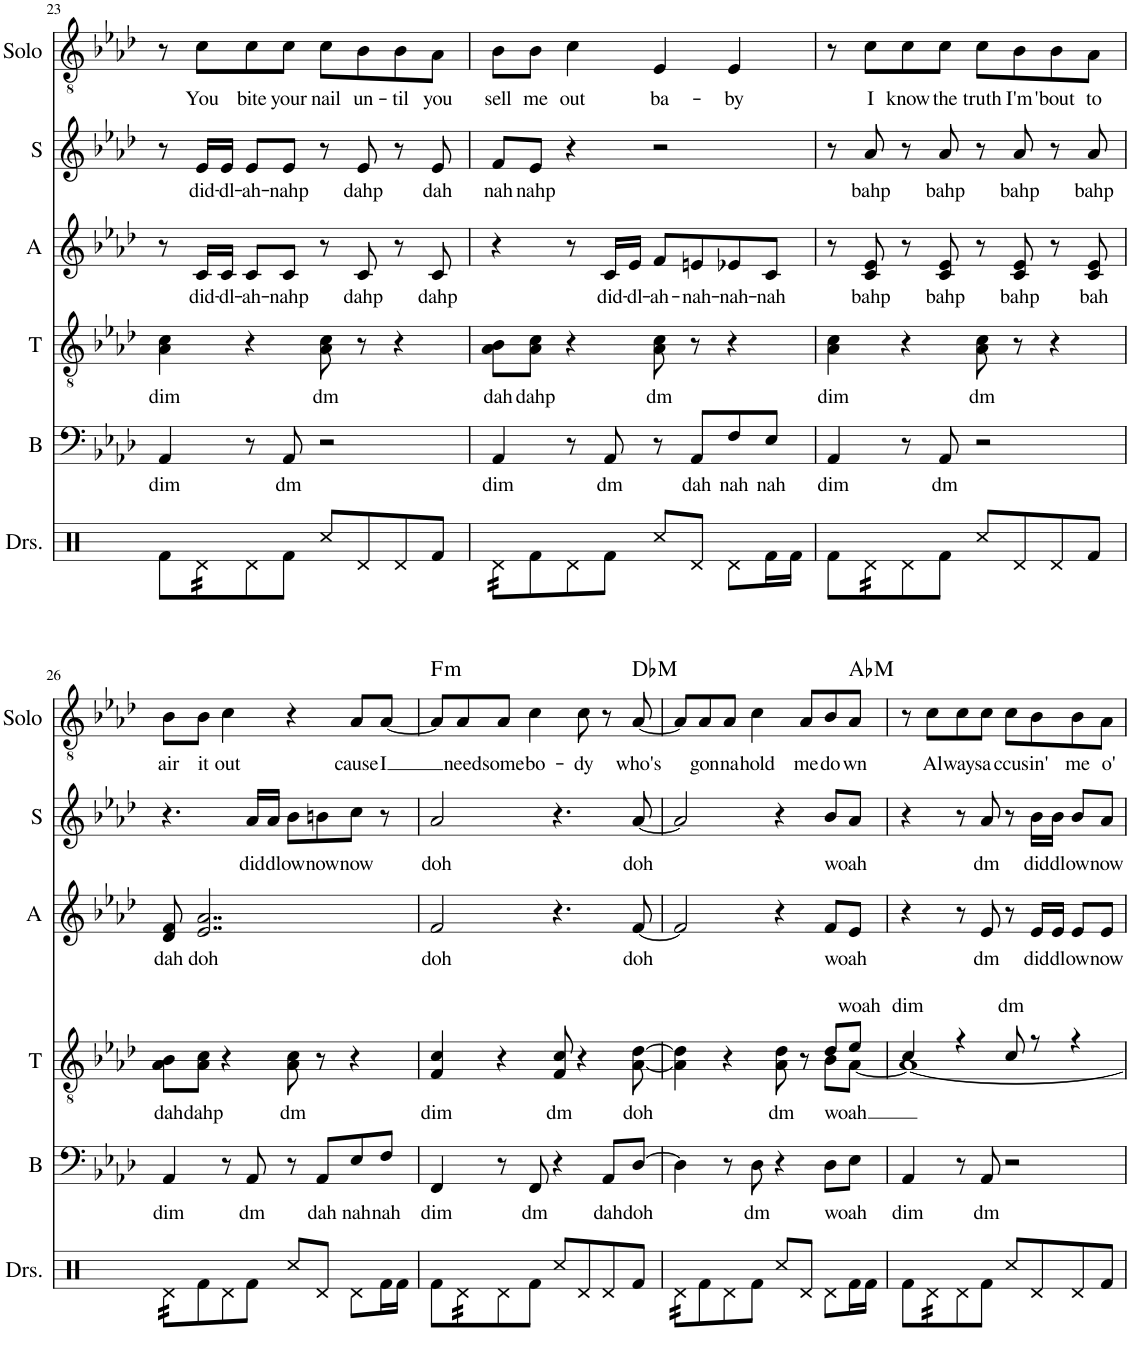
**kern	**kern	**text	**kern	**text	**kern	**text	**kern	**text	**kern	**text	**harte
*part6	*part5	*part5	*part4	*part4	*part3	*part3	*part2	*part2	*part1	*part1	*part1
*staff6	*staff5	*staff5	*staff4	*staff4	*staff3	*staff3	*staff2	*staff2	*staff1	*staff1	*
*I"Drumset	*I"Bass	*	*I"Tenor	*	*I"Alto	*	*I"Sop	*	*I"Solo	*	*
*I'Drs.	*I'B	*	*I'T	*	*I'A	*	*I'S	*	*I'Solo	*	*
!!LO:PB:g=z
*clefX	*clefF4	*	*clefGv2	*	*clefG2	*	*clefG2	*	*clefGv2	*	*
*k[]	*k[b-e-a-d-]	*	*k[b-e-a-d-]	*	*k[b-e-a-d-]	*	*k[b-e-a-d-]	*	*k[b-e-a-d-]	*	*
*M4/4	*M4/4	*	*M4/4	*	*M4/4	*	*M4/4	*	*M4/4	*	*
=23	=23	=23	=23	=23	=23	=23	=23	=23	=23	=23	=23
!	!	!LO:LY:b	!	!LO:LY:b	!	!	!	!	!	!	!
8Rf\L	4AA-/	dim	4A-\ 4c\	dim	8r	.	8r	.	8r	.	.
!	!	!	!	!	!	!LO:LY:b	!	!LO:LY:b	!	!LO:LY:b	!
*tremolo	*	*	*	*	*	*	*	*	*	*	*
32Rd\	.	.	.	.	16c/LL	did-	16e-/LL	did-	8c\L	You	.
32Rd\	.	.	.	.	.	.	.	.	.	.	.
!	!	!	!	!	!	!LO:LY:b	!	!LO:LY:b	!	!	!
32Rd\	.	.	.	.	16c/JJ	-dl-	16e-/JJ	-dl-	.	.	.
32Rd\	.	.	.	.	.	.	.	.	.	.	.
*Xtremolo	*	*	*	*	*	*	*	*	*	*	*
!	!	!	!	!	!	!LO:LY:b	!	!LO:LY:b	!	!LO:LY:b	!
8Rd\	8r	.	4r	.	8c/L	-ah-	8e-/L	-ah-	8c\	bite	.
!	!	!LO:LY:b	!	!	!	!LO:LY:b	!	!LO:LY:b	!	!LO:LY:b	!
8Rf\J	8AA-/	dm	.	.	8c/J	-nahp	8e-/J	-nahp	8c\J	your	.
!	!	!	!	!LO:LY:b	!	!	!	!	!	!LO:LY:b	!
8Rcc/L	2r	.	8A-\ 8c\	dm	8r	.	8r	.	8c\L	nail	.
!	!	!	!	!	!	!LO:LY:b	!	!LO:LY:b	!	!LO:LY:b	!
8Rd/	.	.	8r	.	8c/	dahp	8e-/	dahp	8B-\	un-	.
!	!	!	!	!	!	!	!	!	!	!LO:LY:b	!
8Rd/	.	.	4r	.	8r	.	8r	.	8B-\	-til	.
!	!	!	!	!	!	!LO:LY:b	!	!LO:LY:b	!	!LO:LY:b	!
8Rf/J	.	.	.	.	8c/	dahp	8e-/	dah	8A-\J	you	.
=24	=24	=24	=24	=24	=24	=24	=24	=24	=24	=24	=24
!	!	!LO:LY:b	!	!LO:LY:b	!	!	!	!LO:LY:b	!	!LO:LY:b	!
*tremolo	*	*	*	*	*	*	*	*	*	*	*
32Rd\LLL	4AA-/	dim	8A-\ 8B-\L	dah	4r	.	8f/L	nah	8B-\L	sell	.
32Rd\	.	.	.	.	.	.	.	.	.	.	.
32Rd\	.	.	.	.	.	.	.	.	.	.	.
32Rd\	.	.	.	.	.	.	.	.	.	.	.
*Xtremolo	*	*	*	*	*	*	*	*	*	*	*
!	!	!	!	!LO:LY:b	!	!	!	!LO:LY:b	!	!LO:LY:b	!
8Rf\	.	.	8A-\ 8c\J	dahp	.	.	8e-/J	nahp	8B-\J	me	.
!	!	!	!	!	!	!	!	!	!	!LO:LY:b	!
8Rd\	8r	.	4r	.	8r	.	4r	.	4c\	out	.
!	!	!LO:LY:b	!	!	!	!LO:LY:b	!	!	!	!	!
8Rf\J	8AA-/	dm	.	.	16c/LL	did-	.	.	.	.	.
!	!	!	!	!	!	!LO:LY:b	!	!	!	!	!
.	.	.	.	.	16e-/JJ	-dl-	.	.	.	.	.
!	!	!	!	!LO:LY:b	!	!LO:LY:b	!	!	!	!LO:LY:b	!
8Rcc/L	8r	.	8A-\ 8c\	dm	8f/L	-ah-	2r	.	4E-/	ba-	.
!	!	!LO:LY:b	!	!	!	!LO:LY:b	!	!	!	!	!
8Rd/J	8AA-/L	dah	8r	.	8en/	-nah-	.	.	.	.	.
!	!	!LO:LY:b	!	!	!	!LO:LY:b	!	!	!	!LO:LY:b	!
8Rd\L	8F/	nah	4r	.	8e-X/	-nah-	.	.	4E-/	-by	.
!	!	!LO:LY:b	!	!	!	!LO:LY:b	!	!	!	!	!
16Rf\L	8E-/J	nah	.	.	8c/J	-nah	.	.	.	.	.
16Rf\JJ	.	.	.	.	.	.	.	.	.	.	.
=25	=25	=25	=25	=25	=25	=25	=25	=25	=25	=25	=25
!	!	!LO:LY:b	!	!LO:LY:b	!	!	!	!	!	!	!
8Rf\L	4AA-/	dim	4A-\ 4c\	dim	8r	.	8r	.	8r	.	.
!	!	!	!	!	!	!LO:LY:b	!	!LO:LY:b	!	!LO:LY:b	!
*tremolo	*	*	*	*	*	*	*	*	*	*	*
32Rd\	.	.	.	.	8c/ 8e-/	bahp	8a-/	bahp	8c\L	I	.
32Rd\	.	.	.	.	.	.	.	.	.	.	.
32Rd\	.	.	.	.	.	.	.	.	.	.	.
32Rd\	.	.	.	.	.	.	.	.	.	.	.
*Xtremolo	*	*	*	*	*	*	*	*	*	*	*
!	!	!	!	!	!	!	!	!	!	!LO:LY:b	!
8Rd\	8r	.	4r	.	8r	.	8r	.	8c\	know	.
!	!	!LO:LY:b	!	!	!	!LO:LY:b	!	!LO:LY:b	!	!LO:LY:b	!
8Rf\J	8AA-/	dm	.	.	8c/ 8e-/	bahp	8a-/	bahp	8c\J	the	.
!	!	!	!	!LO:LY:b	!	!	!	!	!	!LO:LY:b	!
8Rcc/L	2r	.	8A-\ 8c\	dm	8r	.	8r	.	8c\L	truth	.
!	!	!	!	!	!	!LO:LY:b	!	!LO:LY:b	!	!LO:LY:b	!
8Rd/	.	.	8r	.	8c/ 8e-/	bahp	8a-/	bahp	8B-\	I'm	.
!	!	!	!	!	!	!	!	!	!	!LO:LY:b	!
8Rd/	.	.	4r	.	8r	.	8r	.	8B-\	'bout	.
!	!	!	!	!	!	!LO:LY:b	!	!LO:LY:b	!	!LO:LY:b	!
8Rf/J	.	.	.	.	8c/ 8e-/	bah	8a-/	bahp	8A-\J	to	.
!!LO:LB:g=z
=26	=26	=26	=26	=26	=26	=26	=26	=26	=26	=26	=26
!	!	!LO:LY:b	!	!LO:LY:b	!	!LO:LY:b	!	!	!	!LO:LY:b	!
*tremolo	*	*	*	*	*	*	*	*	*	*	*
32Rd\LLL	4AA-/	dim	8A-\ 8B-\L	dah	8d-/ 8f/	dah	4.r	.	8B-\L	air	.
32Rd\	.	.	.	.	.	.	.	.	.	.	.
32Rd\	.	.	.	.	.	.	.	.	.	.	.
32Rd\	.	.	.	.	.	.	.	.	.	.	.
*Xtremolo	*	*	*	*	*	*	*	*	*	*	*
!	!	!	!	!LO:LY:b	!	!LO:LY:b	!	!	!	!LO:LY:b	!
8Rf\	.	.	8A-\ 8c\J	dahp	2..e-/ 2..a-/	doh	.	.	8B-\J	it	.
!	!	!	!	!	!	!	!	!	!	!LO:LY:b	!
8Rd\	8r	.	4r	.	.	.	.	.	4c\	out	.
!	!	!LO:LY:b	!	!	!	!	!	!LO:LY:b	!	!	!
8Rf\J	8AA-/	dm	.	.	.	.	16a-/LL	did-	.	.	.
!	!	!	!	!	!	!	!	!LO:LY:b	!	!	!
.	.	.	.	.	.	.	16a-/JJ	-dl-	.	.	.
!	!	!	!	!LO:LY:b	!	!	!	!LO:LY:b	!	!	!
8Rcc/L	8r	.	8A-\ 8c\	dm	.	.	8b-\L	-ow-	4r	.	.
!	!	!LO:LY:b	!	!	!	!	!	!LO:LY:b	!	!	!
8Rd/J	8AA-/L	dah	8r	.	.	.	8bn\	-now-	.	.	.
!	!	!LO:LY:b	!	!	!	!	!	!LO:LY:b	!	!LO:LY:b	!
8Rd\L	8E-/	nah	4r	.	.	.	8cc\J	-now	8A-/L	cause	.
!	!	!LO:LY:b	!	!	!	!	!	!	!	!LO:LY:b	!
16Rf\L	8F/J	nah	.	.	.	.	8r	.	[8A-/J	I	.
16Rf\JJ	.	.	.	.	.	.	.	.	.	.	.
=27	=27	=27	=27	=27	=27	=27	=27	=27	=27	=27	=27
!	!	!LO:LY:b	!	!LO:LY:b	!	!LO:LY:b	!	!LO:LY:b	!	!	!LO:H:kt=m
8Rf\L	4FF/	dim	4F/ 4c/	dim	2f/	doh	2a-/	doh	8A-/L]	.	F:min
!	!	!	!	!	!	!	!	!	!	!LO:LY:b	!
*tremolo	*	*	*	*	*	*	*	*	*	*	*
32Rd\	.	.	.	.	.	.	.	.	8A-/	need	.
32Rd\	.	.	.	.	.	.	.	.	.	.	.
32Rd\	.	.	.	.	.	.	.	.	.	.	.
32Rd\	.	.	.	.	.	.	.	.	.	.	.
*Xtremolo	*	*	*	*	*	*	*	*	*	*	*
!	!	!	!	!	!	!	!	!	!	!LO:LY:b	!
8Rd\	8r	.	4r	.	.	.	.	.	8A-/J	some-	.
!	!	!LO:LY:b	!	!	!	!	!	!	!	!LO:LY:b	!
8Rf\J	8FF/	dm	.	.	.	.	.	.	4c\	-bo-	.
!	!	!	!	!LO:LY:b	!	!	!	!	!	!	!
8Rcc/L	4r	.	8F/ 8c/	dm	4.r	.	4.r	.	.	.	.
!	!	!	!	!	!	!	!	!	!	!LO:LY:b	!
8Rd/	.	.	4r	.	.	.	.	.	8c\	-dy	.
!	!	!LO:LY:b	!	!	!	!	!	!	!	!	!
8Rd/	8AA-/L	dah	.	.	.	.	.	.	8r	.	.
!	!	!LO:LY:b	!	!LO:LY:b	!	!LO:LY:b	!	!LO:LY:b	!	!LO:LY:b	!LO:H:kt=M
8Rf/J	[8D-/J	doh	[8A-\ [8d-\	doh	[8f/	doh	[8a-/	doh	[8A-/	who's	Db:maj
=28	=28	=28	=28	=28	=28	=28	=28	=28	=28	=28	=28
*	*	*	*^	*	*	*	*	*	*	*	*
*tremolo	*	*	*	*	*	*	*	*	*	*	*	*
32Rd\LLL	4D-\]	.	4A-\] 4d-\]	2.ryy	.	2f/]	.	2a-/]	.	8A-/L]	.	.
32Rd\	.	.	.	.	.	.	.	.	.	.	.	.
32Rd\	.	.	.	.	.	.	.	.	.	.	.	.
32Rd\	.	.	.	.	.	.	.	.	.	.	.	.
*Xtremolo	*	*	*	*	*	*	*	*	*	*	*	*
!	!	!	!	!	!	!	!	!	!	!	!LO:LY:b	!
8Rf\	.	.	.	.	.	.	.	.	.	8A-/	gon-	.
!	!	!	!	!	!	!	!	!	!	!	!LO:LY:b	!
8Rd\	8r	.	4r	.	.	.	.	.	.	8A-/J	-na	.
!	!	!LO:LY:b	!	!	!	!	!	!	!	!	!LO:LY:b	!
8Rf\J	8D-\	dm	.	.	.	.	.	.	.	4c\	hold	.
!	!	!	!	!	!LO:LY:b	!	!	!	!	!	!	!
8Rcc/L	4r	.	8A-\ 8d-\	.	dm	4r	.	4r	.	.	.	.
!	!	!	!	!	!	!	!	!	!	!	!LO:LY:b	!
8Rd/J	.	.	8r	.	.	.	.	.	.	8A-/L	me	.
!	!	!LO:LY:b	!	!	!LO:LY:a	!	!	!	!	!	!	!
!	!	!	!	!	!LO:LY:b	!	!LO:LY:b	!	!LO:LY:b	!	!LO:LY:b	!
8Rd\L	8D-\L	woah	8d-/L	8B-\L	woah	8f/L	woah	8b-/L	woah	8B-/	do-	.
!	!	!	!	!	!	!	!	!	!	!	!LO:LY:b	!LO:H:kt=M
16Rf\L	8E-\J	.	8e-/J	[8A-\J	.	8e-/J	.	8a-/J	.	8A-/J	-wn	Ab:maj
16Rf\JJ	.	.	.	.	.	.	.	.	.	.	.	.
=29	=29	=29	=29	=29	=29	=29	=29	=29	=29	=29	=29	=29
!	!	!LO:LY:b	!	!	!LO:LY:a	!	!	!	!	!	!	!
8Rf\L	4AA-/	dim	4c/	1A-_	dim	4r	.	4r	.	8r	.	.
!	!	!	!	!	!	!	!	!	!	!	!LO:LY:b	!
*tremolo	*	*	*	*	*	*	*	*	*	*	*	*
32Rd\	.	.	.	.	.	.	.	.	.	8c\L	Al-	.
32Rd\	.	.	.	.	.	.	.	.	.	.	.	.
32Rd\	.	.	.	.	.	.	.	.	.	.	.	.
32Rd\	.	.	.	.	.	.	.	.	.	.	.	.
*Xtremolo	*	*	*	*	*	*	*	*	*	*	*	*
!	!	!	!	!	!	!	!	!	!	!	!LO:LY:b	!
8Rd\	8r	.	4r	.	.	8r	.	8r	.	8c\	-ways	.
!	!	!LO:LY:b	!	!	!	!	!LO:LY:b	!	!LO:LY:b	!	!LO:LY:b	!
8Rf\J	8AA-/	dm	.	.	.	8e-/	dm	8a-/	dm	8c\J	a-	.
!	!	!	!	!	!LO:LY:a	!	!	!	!	!	!LO:LY:b	!
8Rcc/L	2r	.	8c/	.	dm	8r	.	8r	.	8c\L	ccus-	.
!	!	!	!	!	!	!	!LO:LY:b	!	!LO:LY:b	!	!LO:LY:b	!
8Rd/	.	.	8r	.	.	16e-/LL	did-	16b-\LL	did-	8B-\	-in'	.
!	!	!	!	!	!	!	!LO:LY:b	!	!LO:LY:b	!	!	!
.	.	.	.	.	.	16e-/JJ	dl-	16b-\JJ	-dl-	.	.	.
!	!	!	!	!	!	!	!LO:LY:b	!	!LO:LY:b	!	!LO:LY:b	!
8Rd/	.	.	4r	.	.	8e-/L	-ow-	8b-/L	-ow-	8B-\	me	.
!	!	!	!	!	!	!	!LO:LY:b	!	!LO:LY:b	!	!LO:LY:b	!
8Rf/J	.	.	.	.	.	8e-/J	-now	8a-/J	-now	8A-\J	o'	.
*	*	*	*v	*v	*	*	*	*	*	*	*	*
=	=	=	=	=	=	=	=	=	=	=	=
*-	*-	*-	*-	*-	*-	*-	*-	*-	*-	*-	*-
